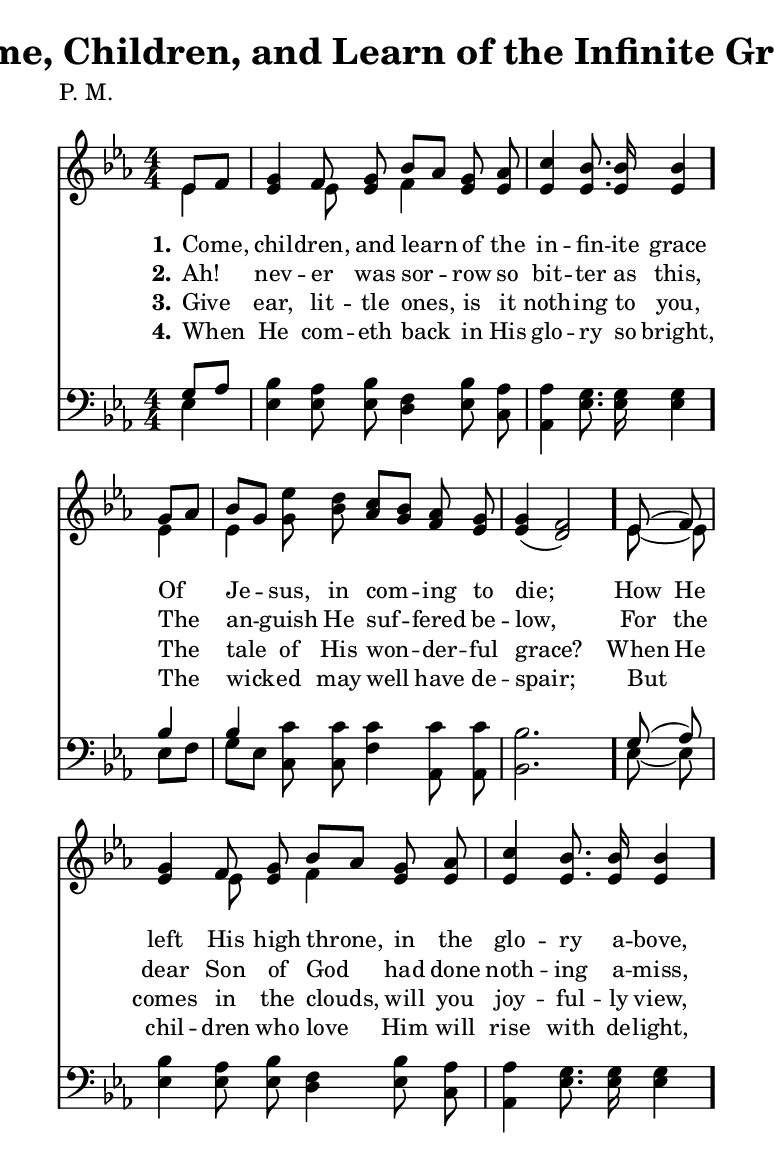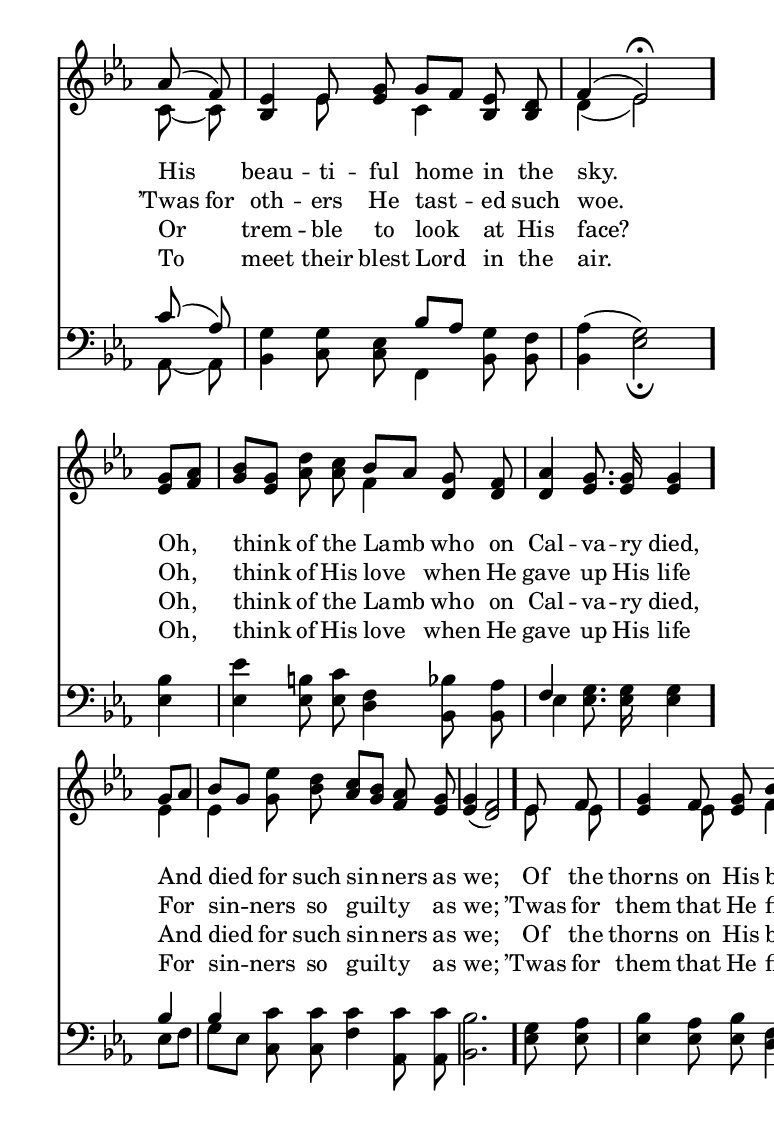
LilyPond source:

\include "common/global.ily"
\paper {
  \include "common/paper.ily"
  ragged-last-bottom = ##t
  page-count = 2
system-count = 6

}

\header{
  %children
  hymnnumber = "299"
  title = "Come, Children, and Learn of the Infinite Grace"
  markuptitle = \markup \center-column { "Come, Children, and Learn of the" "Infinite Grace" \vspace #0.4 }
  tunename = "Grace"
  meter = "P. M."
  poet = ""
  composer = ""
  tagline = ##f
}

ta = { \tempo 4=80 }
tb = { \tempo 4=40 }

global = {
  \include "common/overrides.ily"
  \override Staff.TimeSignature.style = #'numbered
  \time 4/4
  \override Score.MetronomeMark.transparent = ##t % hide all fermata changes too
  \ta
  \key ees \major
  \partial 4
  \autoBeamOff
}

notesSoprano = {
\global
\relative c' {

  ees8[ f] | g4 f8 g bes[ aes] g aes | c4 bes8. bes16 bes4
  g8[ aes] | bes[ g] ees' d c[ bes] aes g | g4( f2)
  ees8( f) | g4 f8 g bes[ aes] g aes | c4 bes8. bes16 bes4
  aes8( f) | ees4 ees8 g g[ f] ees d | f4( \tb ees2\fermata) \ta

  g8[ aes] | bes[ g] d' c bes[ aes] g f | aes4 g8. g16 g4
  g8[ aes] | bes[ g] ees' d c[ bes] aes g | g4( f2)
  ees8 f | g4 f8 g bes[ aes] g aes | c4 bes8. bes16 bes4
  aes8 f | ees4 ees8 g g[ f] ees d | f4( ees2)

  \bar "|."

}
}

notesAlto = {
\global
\relative e' {

  ees4 | ees ees8 ees f4 ees8 ees | ees4 ees8. ees16 ees4
  ees4 | ees g8 bes aes[ g] f ees | ees4( d2)
  ees8 ~ ees | ees4 ees8 ees f4 ees8 ees | ees4 ees8. ees16 ees4
  c8 ~ c | bes4 ees8 ees c4 bes8 bes | d4( ees2)

  ees8[ f] | g[ ees] aes aes f4 d8 d | d4 ees8. ees16 ees4
  ees4 | ees g8 bes aes[ g] f ees | ees4( d2)
  ees8 ees | ees4 ees8 ees f4 ees8 ees | ees4 ees8. ees16 ees4
  c8 c | bes4 ees8 ees c4 bes8 bes | d4( ees2)

}
}

notesTenor = {
\global
\relative a {

  g8[ aes] | bes4 aes8 bes f4 bes8 aes | aes4 g8. g16 g4
  bes4 | bes c8 c c4 c8 c bes2.
  g8( aes) | bes4 aes8 bes f4 bes8 aes | aes4 g8. g16 g4
  c8( aes) | g4 g8 ees bes'8[ aes] g f | aes4( g2)

  bes4 | ees b8 c f,4 bes8 aes | f4 g8. g16 g4
  bes4 | bes c8 c c4 c8 c bes2.
  g8 aes | bes4 aes8 bes f4 bes8 aes | aes4 g8. g16 g4
  c8 aes | g4 g8 ees bes'8[ aes] g f | aes4( g2)

}
}

notesBass = {
\global
\relative f {

  ees4 | ees4 ees8 ees d4 ees8 c | aes4 ees'8. ees16 ees4
  ees8[ f] | g[ ees] c c f4 aes,8 aes | bes2.
  ees8 ~ ees | ees4 ees8 ees d4 ees8 c | aes4 ees'8. ees16 ees4
  aes,8 ~ aes | bes4 c8 c f,4 bes8 bes | bes4( ees2_\fermata)

  ees4 | ees ees8 ees d4 bes8 bes | ees4 ees8. ees16 ees4
  ees8[ f] | g[ ees] c c f4 aes,8 aes | bes2.
  ees8 ees | ees4 ees8 ees d4 ees8 c | aes4 ees'8. ees16 ees4
  aes,8 aes | bes4 c8 c f,4 bes8 bes | bes4( ees2)

}
}

wordsA = \lyricmode {
\set stanza = "1."

Come, chil -- dren, and learn of the in -- fin -- ite grace \bar "."
Of Je -- sus, in com -- ing to die; \bar "."
{ \mon } How He { \moff } left His high throne, in the glo -- ry a -- bove, \bar "."
His beau -- ti -- ful home in the sky. \bar "."
Oh, think of the Lamb who on Cal -- va -- ry died, \bar "."
And died for such sin -- ners as we; \bar "."
Of the thorns on His brow and the spear in His side, \bar "."
When He suf -- fered and bled on the tree. \bar "."

}

wordsB = \lyricmode {
\set stanza = "2."

Ah! nev -- er was sor -- row so bit -- ter as this,
The an -- guish He suf -- fered be -- low,
{ \mon } For the { \moff } dear Son of God had done noth -- ing a -- miss,
{ \mon } ’Twas for { \moff } oth -- ers He tast -- ed such woe.
Oh, think of His love when He gave up His life
For sin -- ners so guilt -- y as we;
’Twas for them that He fin -- ished the con -- flict and strife,
’Twas for them that He bled on the tree.

}

wordsC = \lyricmode {
\set stanza = "3."

Give ear, lit -- tle ones, is it noth -- ing to you,
The tale of His won -- der -- ful grace?
{ \mon } When He { \moff } comes in the clouds, will you joy -- ful -- ly view,
Or trem -- ble to look at His face?
Oh, think of the Lamb who on Cal -- va -- ry died,
And died for such sin -- ners as we;
Of the thorns on His brow, and the spear in His side,
When He suf -- fered and bled on the tree.

}

wordsD = \lyricmode {
\set stanza = "4."

When He com -- eth back in His glo -- ry so bright,
The wick -- ed may well have de -- spair;
But chil -- dren who love Him will rise with de -- light,
To meet their blest Lord in the air.
Oh, think of His love when He gave up His life
For sin -- ners so guilt -- y as we;
’Twas for them that He fin -- ished the con -- flict and strife,
’Twas for them that He bled on the tree.

}

\score {
  \context ChoirStaff <<
    \context Staff = upper <<
      \set Staff.autoBeaming = ##f
      \set ChoirStaff.systemStartDelimiter = #'SystemStartBar
      \set ChoirStaff.printPartCombineTexts = ##f
      \partcombine #'(2 . 11) \notesSoprano \notesAlto
      \context NullVoice = sopranos { \voiceOne << \notesSoprano >> }
      \context Lyrics = one   \lyricsto sopranos \wordsA
      \context Lyrics = two   \lyricsto sopranos \wordsB
      \context Lyrics = three \lyricsto sopranos \wordsC
      \context Lyrics = four  \lyricsto sopranos \wordsD
    >>
    \context Staff = men <<
      \set Staff.autoBeaming = ##f
      \clef bass
      \set ChoirStaff.printPartCombineTexts = ##f
      \partcombine #'(2 . 11) \notesTenor \notesBass
    >>
  >>
  \layout {
    \include "common/layout.ily"
  }
  #(cond ((ly:get-option 'eog-midi-permitted) #{ \midi{
    \include "common/midi.ily"
  } #}))
}

\version "2.19.49"  % necessary for upgrading to future LilyPond versions.

% vi:set et ts=2 sw=2 ai nocindent syntax=lilypond:
